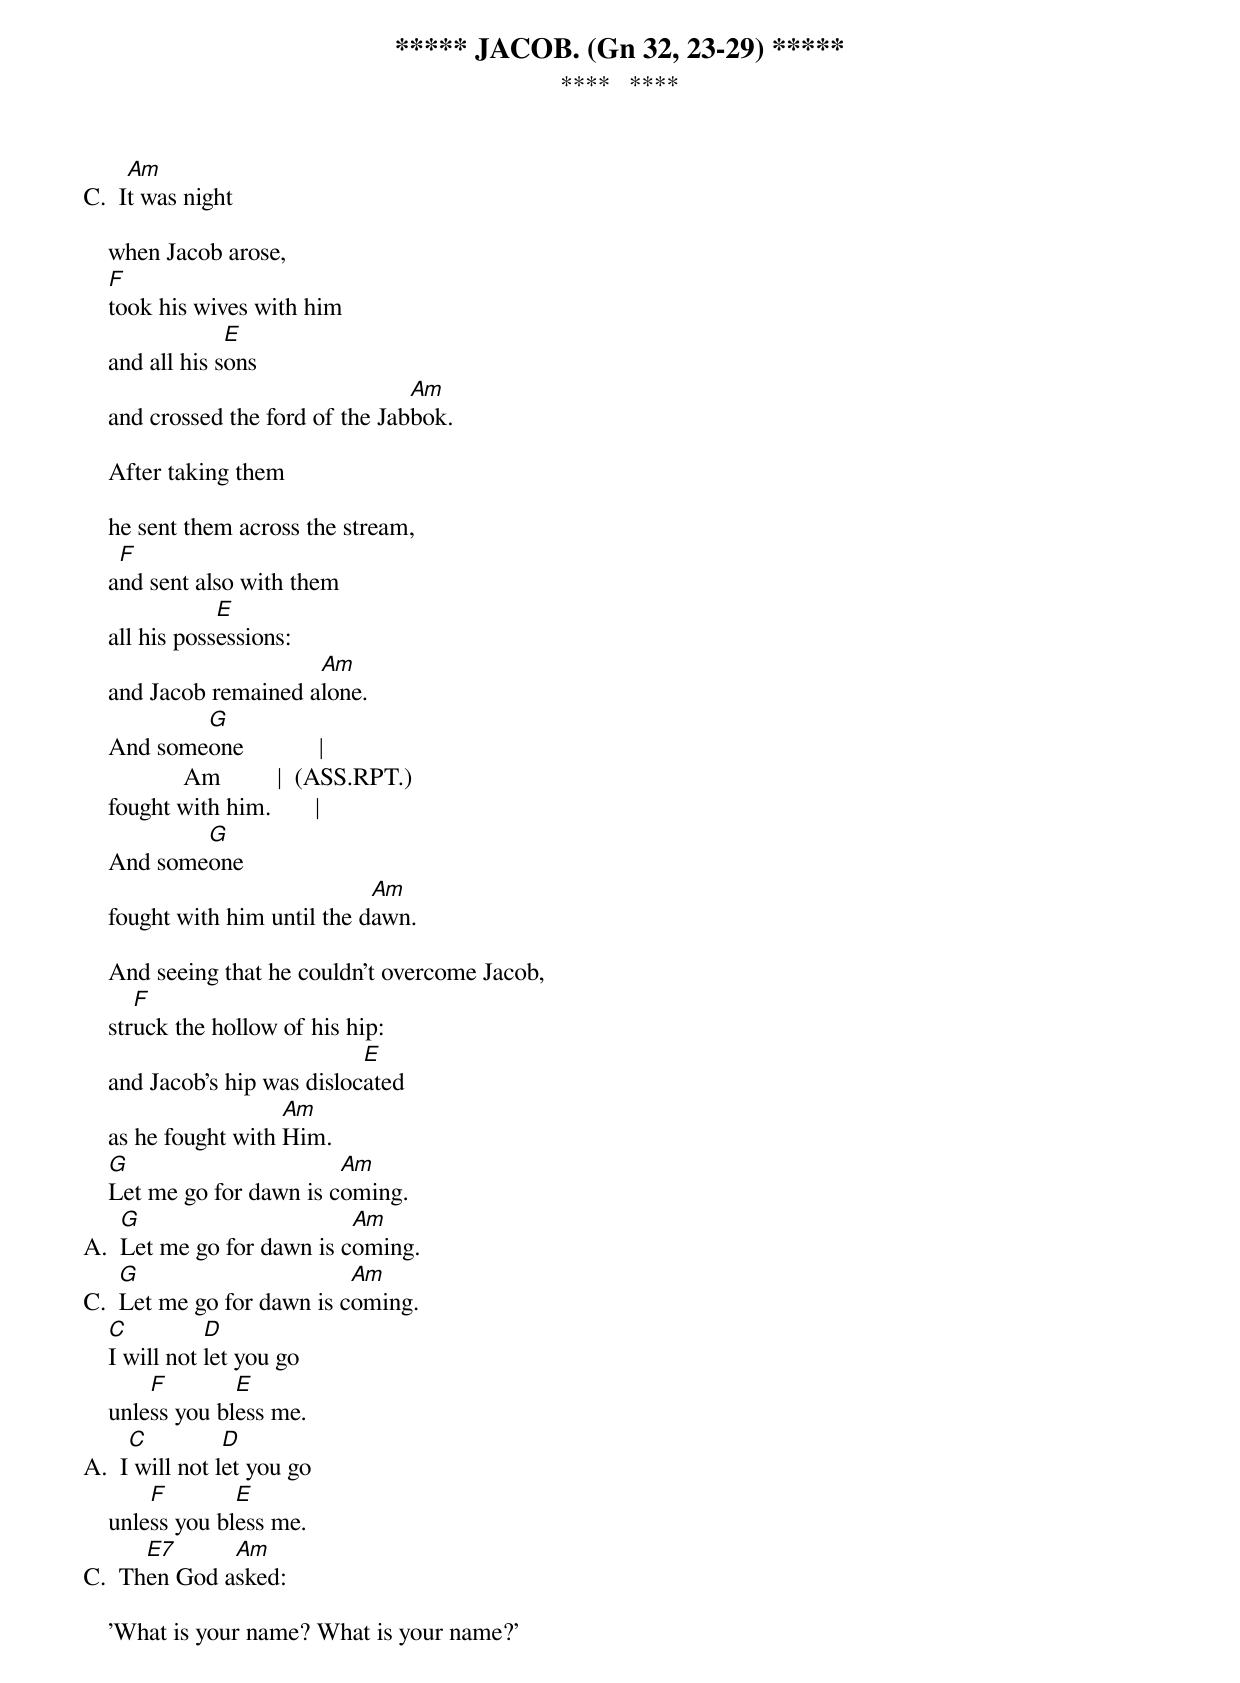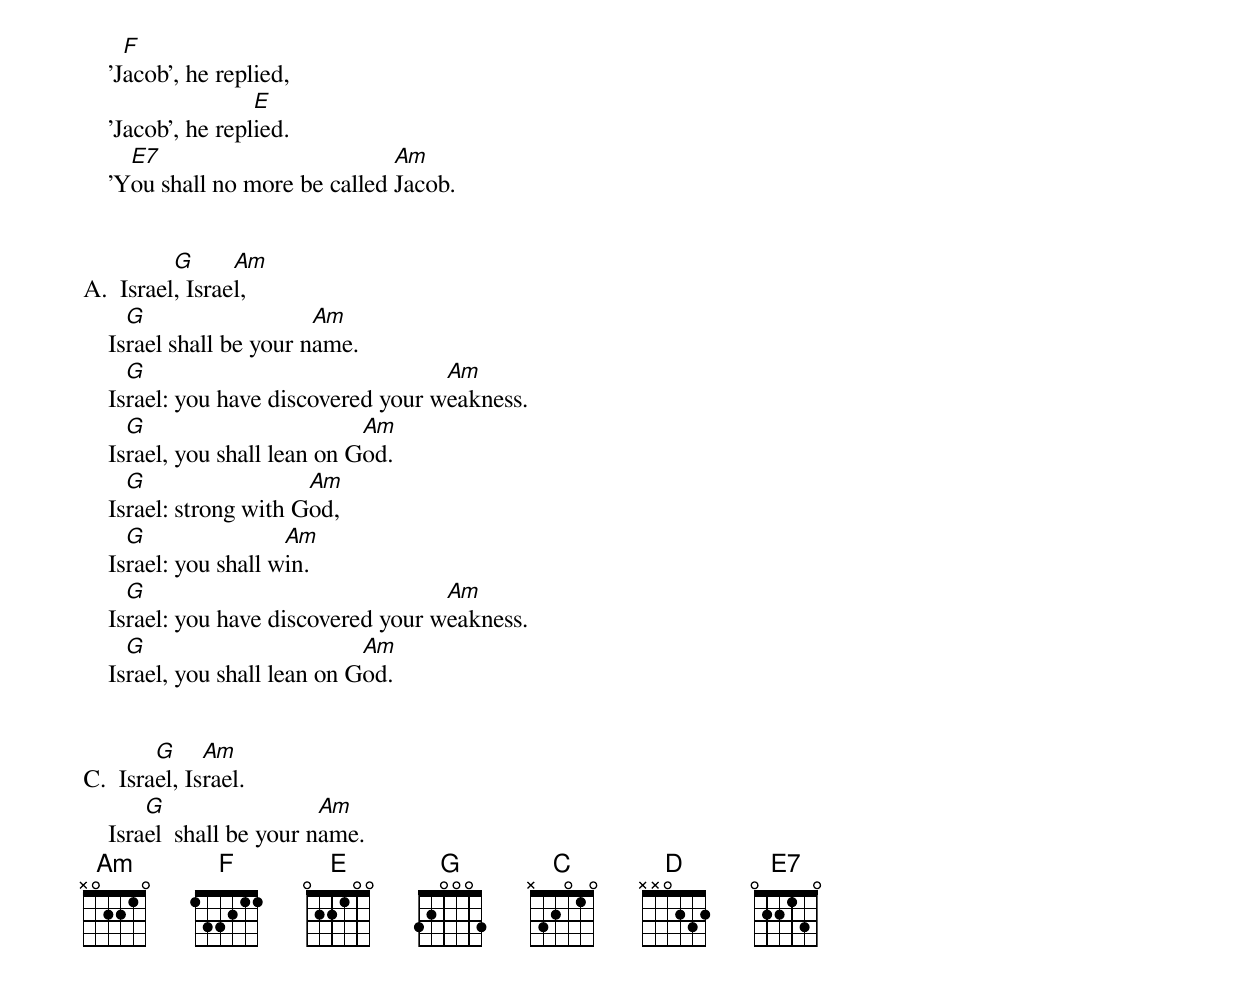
***** JACOB. (Gn 32, 23-29) *****
****   ****
     Am
C.  It was night

    when Jacob arose,
    F
    took his wives with him
                 E
    and all his sons
                                   Am
    and crossed the ford of the Jabbok.

    After taking them

    he sent them across the stream,
     F
    and sent also with them
                E
    all his possessions:
                        Am
    and Jacob remained alone.
            G
    And someone            |
                Am         |  (ASS.RPT.)
    fought with him.       |
            G
    And someone
                               Am
    fought with him until the dawn.

    And seeing that he couldn't overcome Jacob,
       F
    struck the hollow of his hip:
                              E
    and Jacob's hip was dislocated
                      Am
    as he fought with Him.
    G                      Am
    Let me go for dawn is coming.
    G                      Am
A.  Let me go for dawn is coming.
    G                      Am
C.  Let me go for dawn is coming.
    C          D
    I will not let you go
        F        E
    unless you bless me.
     C          D
A.  I will not let you go
        F        E
    unless you bless me.
      E7      Am
C.  Then God asked:

    'What is your name? What is your name?'
      F
    'Jacob', he replied,
                    E
    'Jacob', he replied.
      E7                         Am
    'You shall no more be called Jacob.


          G      Am
A.  Israel, Israel,
      G                   Am
    Israel shall be your name.
      G                               Am
    Israel: you have discovered your weakness.
      G                        Am
    Israel, you shall lean on God.
      G                  Am
    Israel: strong with God,
      G                Am
    Israel: you shall win.
      G                               Am
    Israel: you have discovered your weakness.
      G                        Am
    Israel, you shall lean on God.


        G     Am
C.  Israel, Israel.
        G                  Am
    Israel  shall be your name.
